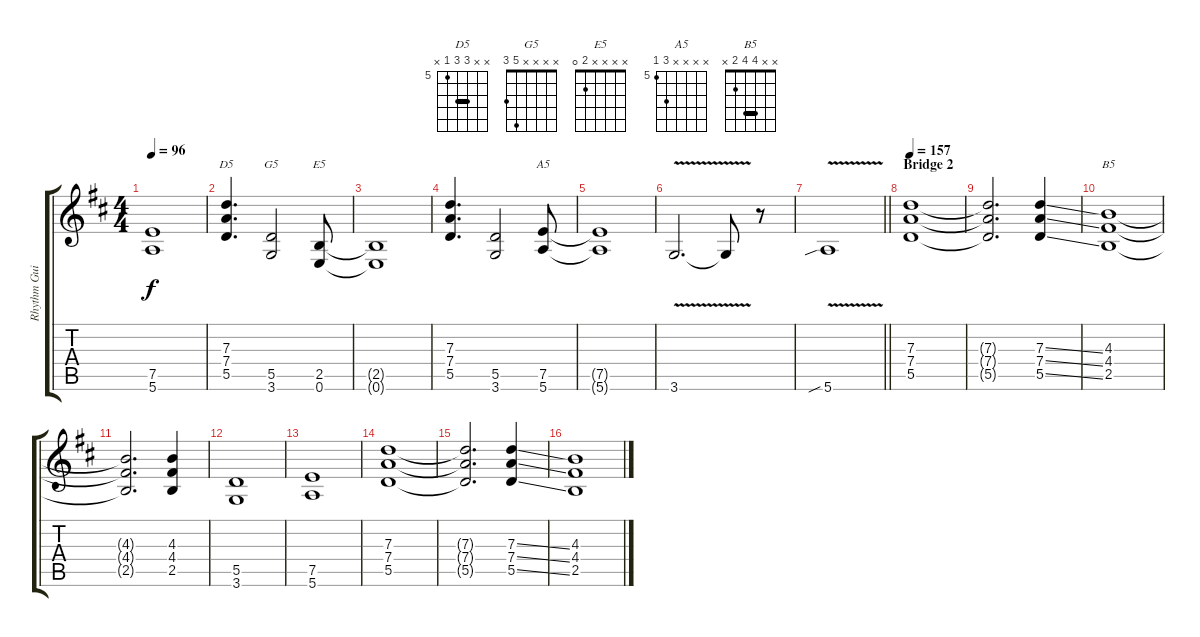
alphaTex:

\track ("Rhythm Guitar" "Rhythm Gui") {instrument overdrivenguitar}
\staff {score tabs}
\tuning (E4 B3 G3 D3 A2 E2) {hide}
\chord ("D5" x x 7 7 5 x) {firstfret 5 barre 7}
\chord ("G5" x x x x 5 3)
\chord ("E5" x x x x 2 0)
\chord ("A5" x x x x 7 5) {firstfret 5}
\chord ("B5" x x 4 4 2 x) {barre 4}
\ts (4 4)
\tempo 96
\clef g2
\ks d
(7.5{t} 5.6{t}).1{dy f} |
(7.3 7.4 5.5).4{d ch "D5"} (5.5 3.6).2{ch "G5"} (2.5 0.6).8{ch "E5"} |
(2.5{t} 0.6{t}).1 |
(7.3 7.4 5.5).4{d} (5.5 3.6).2 (7.5 5.6).8{ch "A5"} |
(7.5{t} 5.6{t}).1 |
3.6{v}.2{d} 3.6{t}.8 r.8 |
\barLineRight lightlight
5.6{v sib}.1 |
\section ("" "Bridge 2")
\tempo 157
(7.3 7.4 5.5).1 |
(7.3{t} 7.4{t} 5.5{t}).2{d} (7.3{ss} 7.4{ss} 5.5{ss}).4 |
(4.3 4.4 2.5).1{ch "B5"} |
(4.3{t} 4.4{t} 2.5{t}).2{d} (4.3 4.4 2.5).4 |
(5.5 3.6).1 |
(7.5 5.6).1 |
(7.3 7.4 5.5).1 |
(7.3{t} 7.4{t} 5.5{t}).2{d} (7.3{ss} 7.4{ss} 5.5{ss}).4 |
(4.3 4.4 2.5).1
